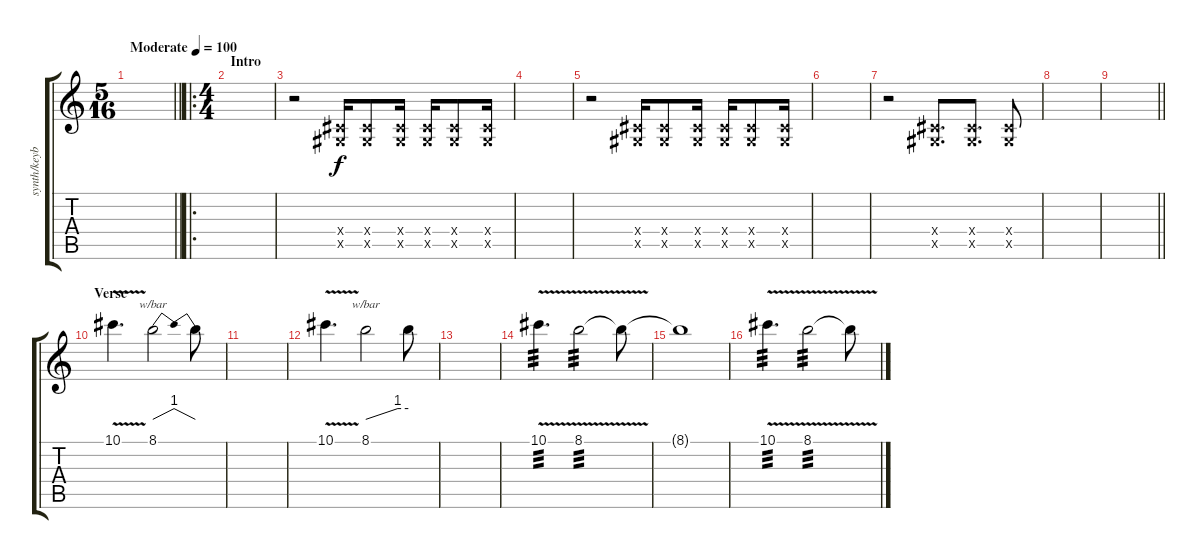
\track ("synth/keyboard/scratch" "synth/keyb") {instrument distortionguitar}
\staff {score tabs}
\tuning (Eb4 Bb3 Gb3 Db3 Ab2 Db2) {hide}
\ts (5 16)
\tempo (100 "Moderate")
\clef g2
\barLineRight lightlight
\ks c
|
\ro
\ts (4 4)
\section ("" "Intro")
|
r.2 (0.4{x} 0.5{x}).16{balance 0} (0.4{x} 0.5{x}).8 (0.4{x} 0.5{x}).16 (0.4{x} 0.5{x}).16{balance 16} (0.4{x} 0.5{x}).8 (0.4{x} 0.5{x}).16 |
|
r.2 (0.4{x} 0.5{x}).16{balance 0} (0.4{x} 0.5{x}).8 (0.4{x} 0.5{x}).16 (0.4{x} 0.5{x}).16{balance 16} (0.4{x} 0.5{x}).8 (0.4{x} 0.5{x}).16 |
|
r.2 (0.4{x} 0.5{x}).8{d balance 0} (0.4{x} 0.5{x}).8{d balance 16} (0.4{x} 0.5{x}).8{balance 0} |
|
\barLineRight lightlight
|
\section ("" "Verse")
10.1{v}.4{d instrument tinklebell} 8.1.2{tbe (dip default 0 0 30 4 60 0)} 8.1{t}.8 |
|
10.1{v}.4{d} 8.1.2{tbe (custom default 0 0 45 4 60 4)} 8.1{t}.8 |
|
10.1{v}.4{d tp 3 volume 6 instrument distortionguitar} 8.1{v}.2{tp 3} 8.1{t}.8 |
8.1{t}.1 |
10.1{v}.4{d tp 3} 8.1{v}.2{tp 3} 8.1{t}.8
